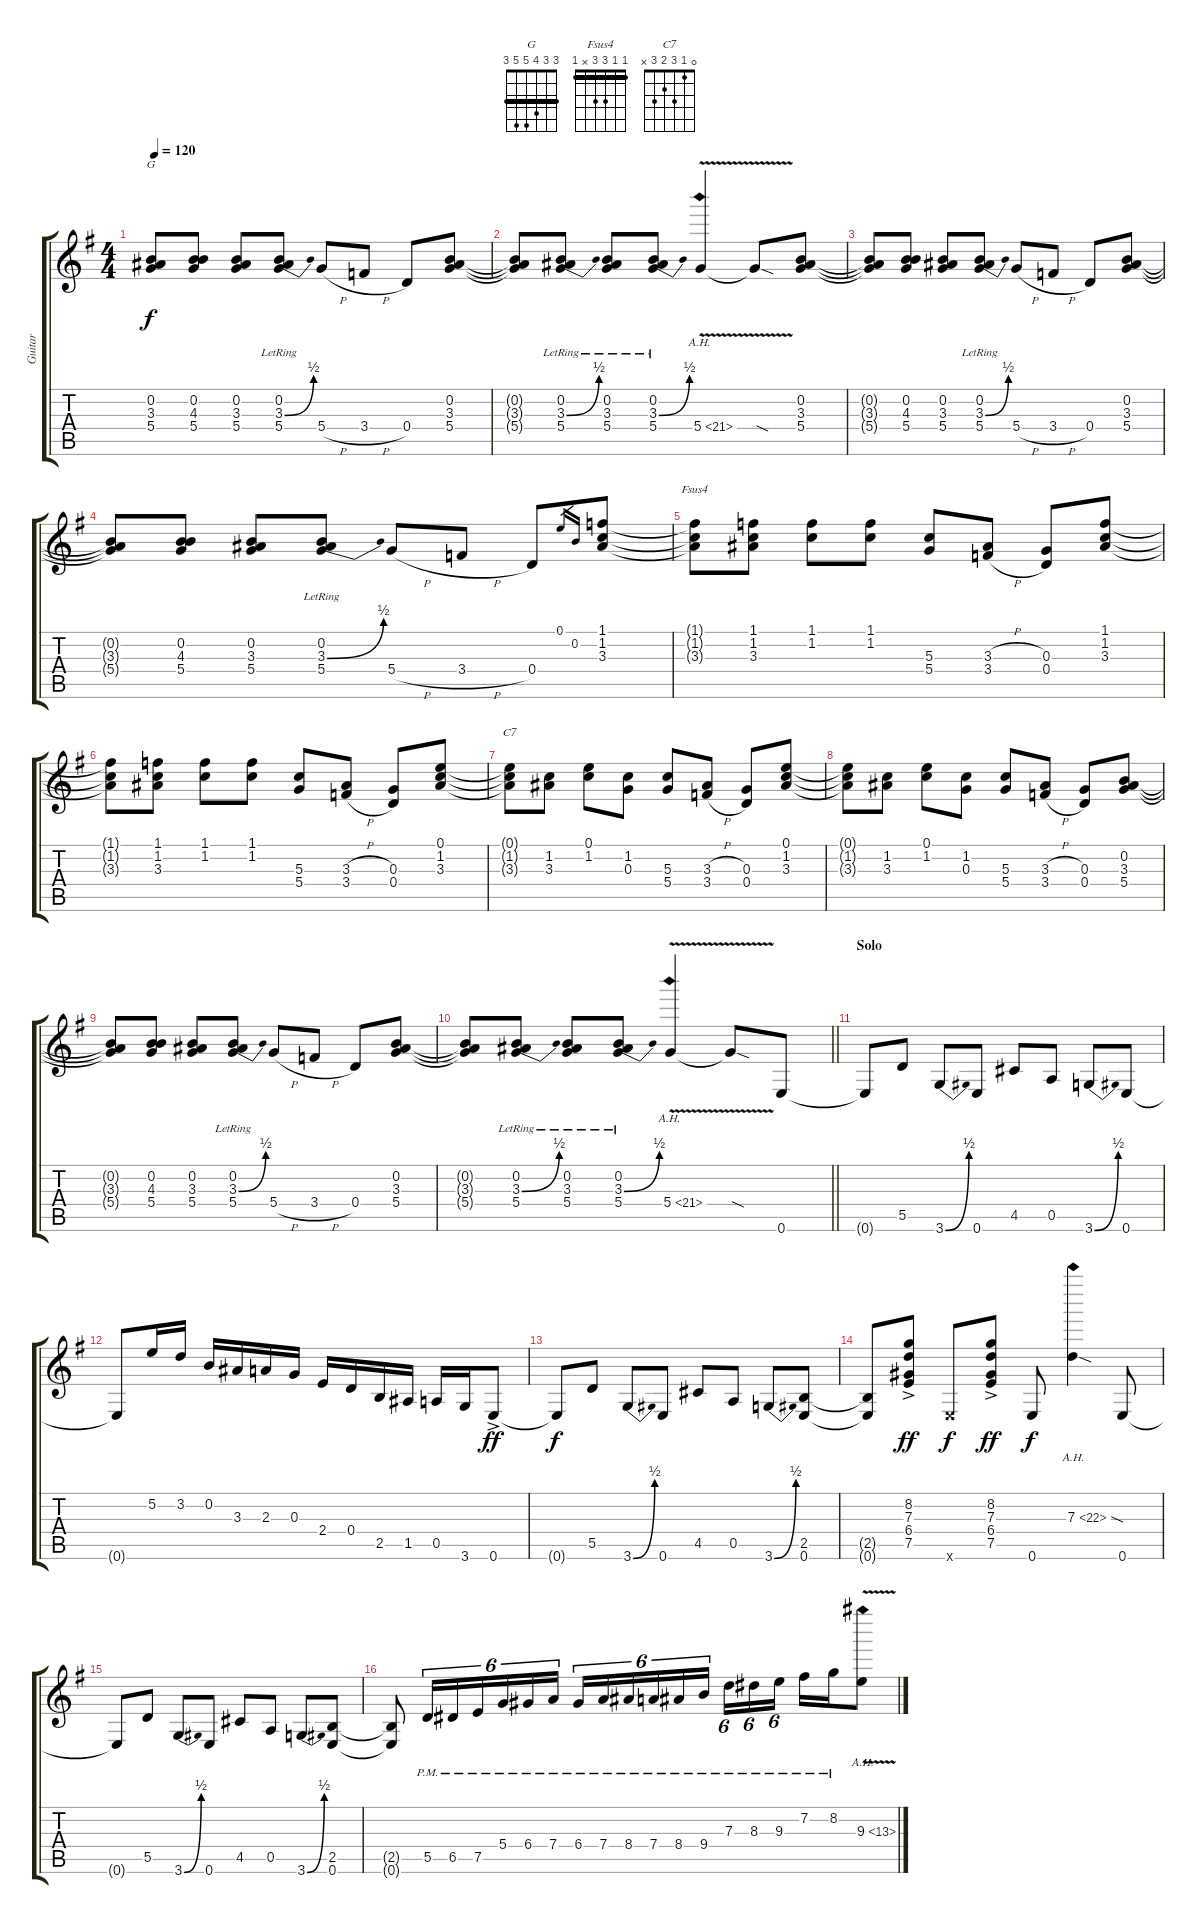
\track ("Guitar" "Guitar") {instrument overdrivenguitar}
\staff {score tabs}
\tuning (E4 B3 G3 D3 A2 E2) {hide}
\chord ("G" 3 3 4 5 5 3) {barre 3}
\chord ("Fsus4" 1 1 3 3 x 1) {barre 1}
\chord ("C7" 0 1 3 2 3 x)
\ts (4 4)
\tempo 120
\clef g2
\ks g
(0.2{t} 3.3{t} 5.4{t}).8{ch "G" dy f} (0.2 4.3 5.4).8 (0.2 3.3 5.4).8 (0.2{lr} 3.3{be (bend 0 0 60 2) lr} 5.4{lr}).8 5.4{h}.8 3.4{h}.8 0.4.8 (0.2 3.3 5.4).8 |
(0.2{t} 3.3{t} 5.4{t}).8 (0.2{lr} 3.3{be (bend 0 0 60 2) lr} 5.4{lr}).8 (0.2{lr} 3.3{lr} 5.4{lr}).8 (0.2{lr} 3.3{be (bend 0 0 60 2) lr} 5.4{lr}).8 5.4{ah 16 v}.4 5.4{sod t}.8 (0.2 3.3 5.4).8 |
(0.2{t} 3.3{t} 5.4{t}).8 (0.2 4.3 5.4).8 (0.2 3.3 5.4).8 (0.2{lr} 3.3{be (bend 0 0 60 2) lr} 5.4{lr}).8 5.4{h}.8 3.4{h}.8 0.4.8 (0.2 3.3 5.4).8 |
(0.2{t} 3.3{t} 5.4{t}).8 (0.2 4.3 5.4).8 (0.2 3.3 5.4).8 (0.2{lr} 3.3{be (bend 0 0 60 2) lr} 5.4{lr}).8 5.4{h}.8 3.4{h}.8 0.4.8 0.1.16{gr} 0.2.16{gr} (1.1 1.2 3.3).8 |
(1.1{t} 1.2{t} 3.3{t}).8{ch "Fsus4"} (1.1 1.2 3.3).8 (1.1 1.2).8 (1.1 1.2).8 (5.3 5.4).8 (3.3{h} 3.4{h}).8 (0.3 0.4).8 (1.1 1.2 3.3).8 |
(1.1{t} 1.2{t} 3.3{t}).8 (1.1 1.2 3.3).8 (1.1 1.2).8 (1.1 1.2).8 (5.3 5.4).8 (3.3{h} 3.4{h}).8 (0.3 0.4).8 (0.1 1.2 3.3).8 |
(0.1{t} 1.2{t} 3.3{t}).8{ch "C7"} (1.2 3.3).8 (0.1 1.2).8 (1.2 0.3).8 (5.3 5.4).8 (3.3{h} 3.4{h}).8 (0.3 0.4).8 (0.1 1.2 3.3).8 |
(0.1{t} 1.2{t} 3.3{t}).8 (1.2 3.3).8 (0.1 1.2).8 (1.2 0.3).8 (5.3 5.4).8 (3.3{h} 3.4{h}).8 (0.3 0.4).8 (0.2 3.3 5.4).8 |
(0.2{t} 3.3{t} 5.4{t}).8 (0.2 4.3 5.4).8 (0.2 3.3 5.4).8 (0.2{lr} 3.3{be (bend 0 0 60 2) lr} 5.4{lr}).8 5.4{h}.8 3.4{h}.8 0.4.8 (0.2 3.3 5.4).8 |
\barLineRight lightlight
(0.2{t} 3.3{t} 5.4{t}).8 (0.2{lr} 3.3{be (bend 0 0 60 2) lr} 5.4{lr}).8 (0.2{lr} 3.3{lr} 5.4{lr}).8 (0.2{lr} 3.3{be (bend 0 0 60 2) lr} 5.4{lr}).8 5.4{ah 16 v}.4 5.4{sod t}.8 0.6.8{instrument overdrivenguitar} |
\section ("" "Solo")
0.6{t}.8 5.5.8 3.6{be (bend 0 0 60 2)}.8 0.6.8 4.5.8 0.5.8 3.6{be (bend 0 0 60 2)}.8 0.6.8 |
0.6{t}.8 5.2.16 3.2.16 0.2.16 3.3.16 2.3.16 0.3.16 2.4.16 0.4.16 2.5.16 1.5.16 0.5.16 3.6.16 0.6{ac}.8{dy ff} |
0.6{t}.8{dy f} 5.5.8 3.6{be (bend 0 0 60 2)}.8 0.6.8 4.5.8 0.5.8 3.6{be (bend 0 0 60 2)}.8 (2.5 0.6).8 |
(2.5{t} 0.6{t}).8 (8.2{ac} 7.3{ac} 6.4{ac} 7.5{ac}).8{dy ff} 0.6{x}.8{dy f} (8.2{ac} 7.3{ac} 6.4{ac} 7.5{ac}).8{dy ff} 0.6.8{dy f} 7.3{ah 15 sod}.4 0.6.8 |
0.6{t}.8 5.5.8 3.6{be (bend 0 0 60 2)}.8 0.6.8 4.5.8 0.5.8 3.6{be (bend 0 0 60 2)}.8 (2.5 0.6).8 |
(2.5{t} 0.6{t}).8 5.5{pm}.16{tu (6 4)} 6.5{pm}.16{tu (6 4)} 7.5{pm}.16{tu (6 4)} 5.4{pm}.16{tu (6 4)} 6.4{pm}.16{tu (6 4)} 7.4{pm}.16{tu (6 4) beam splitsecondary} 6.4{pm}.16{tu (6 4)} 7.4{pm}.16{tu (6 4)} 8.4{pm}.16{tu (6 4)} 7.4{pm}.16{tu (6 4)} 8.4{pm}.16{tu (6 4)} 9.4{pm}.16{tu (6 4) beam splitsecondary} 7.3{pm}.16{tu (6 4)} 8.3{pm}.16{tu (6 4)} 9.3{pm}.16{tu (6 4)} 7.2{pm}.16 8.2{pm}.16 9.3{ah 4 v}.8
